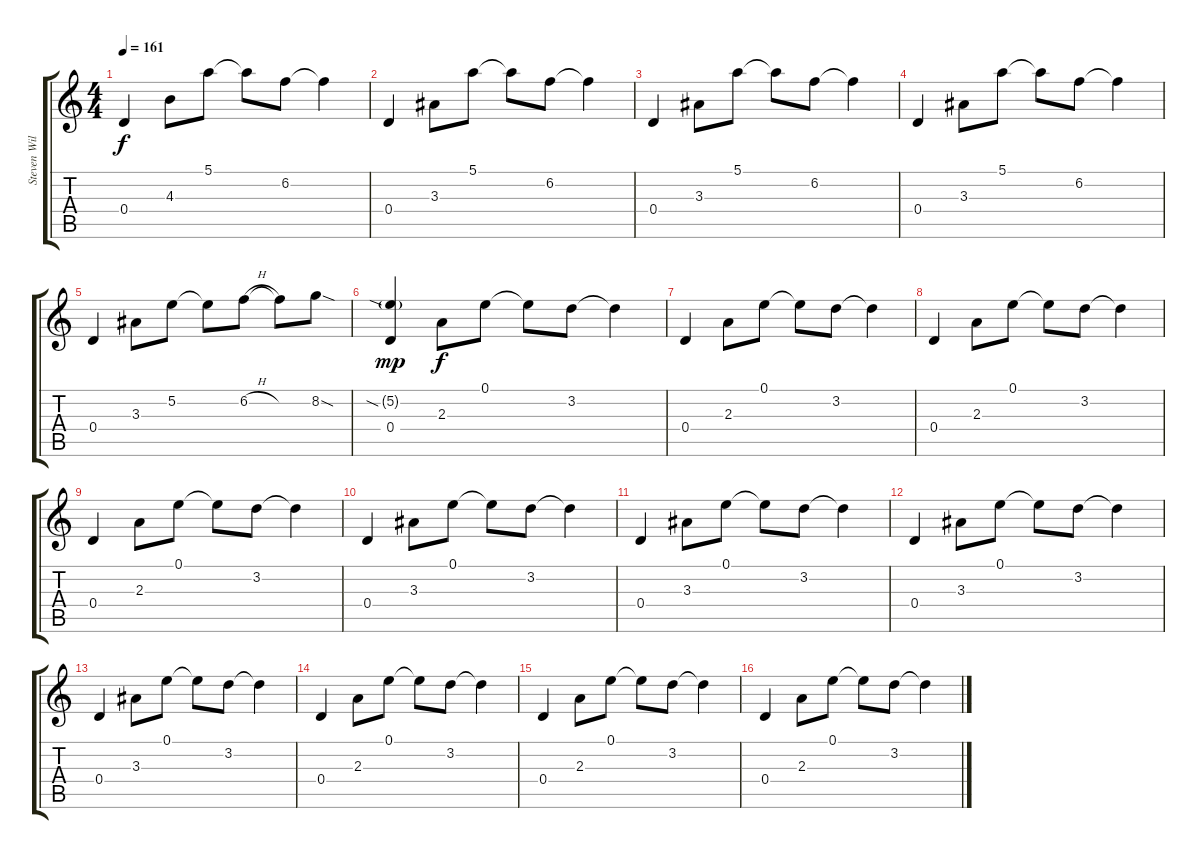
\track ("Steven Wilson (Guitar)" "Steven Wil") {instrument electricguitarclean}
\staff {score tabs}
\tuning (E4 B3 G3 D3 A2 D2) {hide}
\ts (4 4)
\tempo 161
\clef g2
\ks c
0.4.4{dy f} 4.3.8 5.1.8 5.1{t}.8 6.2.8 6.2{t}.4 |
0.4.4 3.3.8 5.1.8 5.1{t}.8 6.2.8 6.2{t}.4 |
0.4.4 3.3.8 5.1.8 5.1{t}.8 6.2.8 6.2{t}.4 |
0.4.4 3.3.8 5.1.8 5.1{t}.8 6.2.8 6.2{t}.4 |
0.4.4 3.3.8 5.2.8 5.2{t}.8 6.2{h}.8 6.2{t}.8 8.2{sod}.8 |
(5.2{sia g} 0.4).4{dy mp} 2.3.8{dy f} 0.1.8 0.1{t}.8 3.2.8 3.2{t}.4 |
0.4.4 2.3.8 0.1.8 0.1{t}.8 3.2.8 3.2{t}.4 |
0.4.4 2.3.8 0.1.8 0.1{t}.8 3.2.8 3.2{t}.4 |
0.4.4 2.3.8 0.1.8 0.1{t}.8 3.2.8 3.2{t}.4 |
0.4.4 3.3.8 0.1.8 0.1{t}.8 3.2.8 3.2{t}.4 |
0.4.4 3.3.8 0.1.8 0.1{t}.8 3.2.8 3.2{t}.4 |
0.4.4 3.3.8 0.1.8 0.1{t}.8 3.2.8 3.2{t}.4 |
0.4.4 3.3.8 0.1.8 0.1{t}.8 3.2.8 3.2{t}.4 |
0.4.4 2.3.8 0.1.8 0.1{t}.8 3.2.8 3.2{t}.4 |
0.4.4 2.3.8 0.1.8 0.1{t}.8 3.2.8 3.2{t}.4 |
0.4.4 2.3.8 0.1.8 0.1{t}.8 3.2.8 3.2{t}.4
